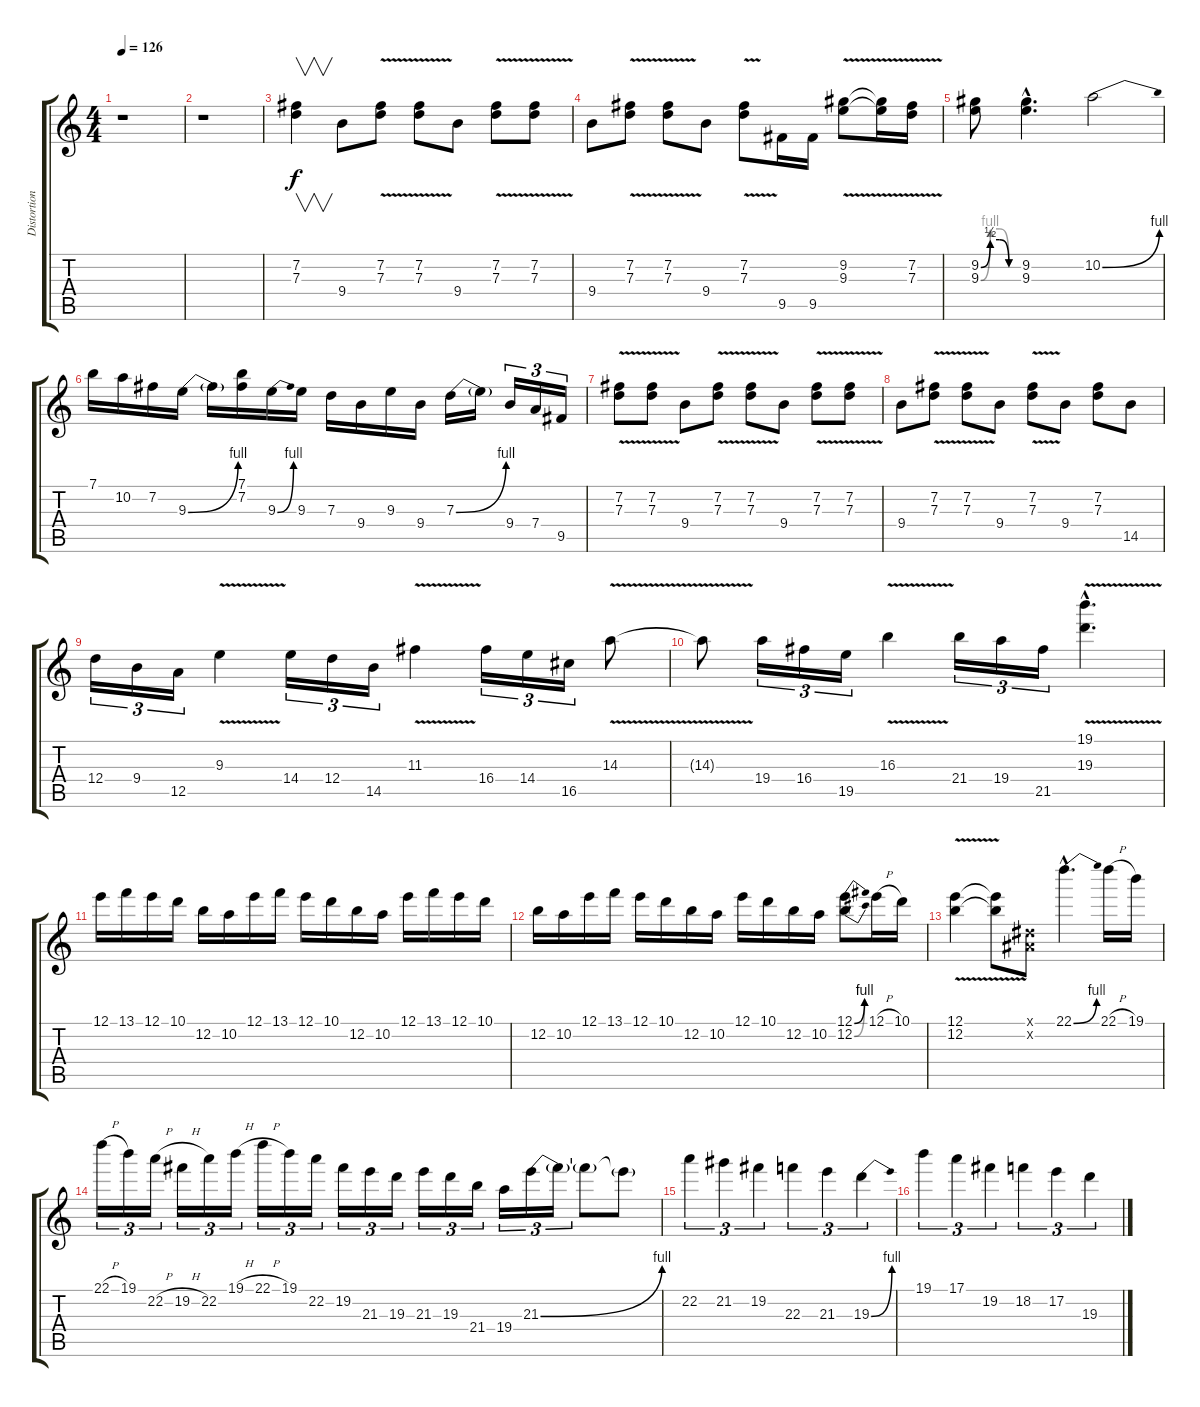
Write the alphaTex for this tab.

\track ("Distortion Guitar 4" "Distortion") {instrument distortionguitar}
\staff {score tabs}
\tuning (E4 B3 G3 D3 A2 E2) {hide}
\ts (4 4)
\tempo 126
\clef g2
\ks c
r.1{dy f} |
r.1 |
(7.2 7.3).4{v} 9.4.8 (7.2{v} 7.3{v}).8 (7.2{v} 7.3{v}).8 9.4.8 (7.2{v} 7.3{v}).8 (7.2{v} 7.3{v}).8 |
9.4.8 (7.2{v} 7.3{v}).8 (7.2{v} 7.3{v}).8 9.4.8 (7.2{v} 7.3{v}).8 9.5.16 9.5.16 (9.2{v} 9.3{v}).8 (9.2{t} 9.3{t}).16 (7.2{v} 7.3{v}).16 |
(9.2{be (custom 0 0 15 2 30 2 45 0 60 0)} 9.3{be (custom 0 0 15 4 30 4 45 0 60 0)}).8 (9.2{hac} 9.3{hac}).4{d} 10.2{be (bend 0 0 60 4)}.2 |
7.1.16 10.2.16 7.2.16 9.3{be (bend 0 0 60 4)}.16 9.3{t}.16 (7.1 7.2).16 9.3{be (bend 0 0 60 4)}.16 9.3.16 7.3.16 9.4.16 9.3.16 9.4.16 7.3{be (bend 0 0 60 4)}.16 7.3{t}.16 9.4.16{tu (3 2)} 7.4.16{tu (3 2)} 9.5.16{tu (3 2)} |
(7.2{v} 7.3{v}).8 (7.2{v} 7.3{v}).8 9.4.8 (7.2{v} 7.3{v}).8 (7.2{v} 7.3{v}).8 9.4.8 (7.2{v} 7.3{v}).8 (7.2{v} 7.3{v}).8 |
9.4.8 (7.2{v} 7.3{v}).8 (7.2{v} 7.3{v}).8 9.4.8 (7.2{v} 7.3{v}).8 9.4.8 (7.2 7.3).8 14.5.8 |
12.4.16{tu (3 2)} 9.4.16{tu (3 2)} 12.5.16{tu (3 2)} 9.3{v}.4 14.4.16{tu (3 2)} 12.4.16{tu (3 2)} 14.5.16{tu (3 2)} 11.3{v}.4 16.4.16{tu (3 2)} 14.4.16{tu (3 2)} 16.5.16{tu (3 2)} 14.3{v}.8 |
14.3{t}.8 19.4.16{tu (3 2)} 16.4.16{tu (3 2)} 19.5.16{tu (3 2)} 16.3{v}.4 21.4.16{tu (3 2)} 19.4.16{tu (3 2)} 21.5.16{tu (3 2)} (19.1{v hac} 19.3{v hac}).4{d} |
12.1.16 13.1.16 12.1.16 10.1.16 12.2.16 10.2.16 12.1.16 13.1.16 12.1.16 10.1.16 12.2.16 10.2.16 12.1.16 13.1.16 12.1.16 10.1.16 |
12.2.16 10.2.16 12.1.16 13.1.16 12.1.16 10.1.16 12.2.16 10.2.16 12.1.16 10.1.16 12.2.16 10.2.16 (12.1{be (bend 0 0 60 4)} 12.2{be (bend 0 0 60 4)}).8 12.1{h}.16 10.1.16 |
(12.1{v} 12.2{v}).4 (12.1{t} 12.2{t}).8 (-1.1{x} -1.2{x}).8 22.1{be (bend 0 0 60 4) hac}.4{d} 22.1{h}.16 19.1.16 |
22.1{h}.16{tu (3 2)} 19.1.16{tu (3 2)} 22.2{h}.16{tu (3 2)} 19.2{h}.16{tu (3 2)} 22.2.16{tu (3 2)} 19.1{h}.16{tu (3 2)} 22.1{h}.16{tu (3 2)} 19.1.16{tu (3 2)} 22.2.16{tu (3 2)} 19.2.16{tu (3 2)} 21.3.16{tu (3 2)} 19.3.16{tu (3 2)} 21.3.16{tu (3 2)} 19.3.16{tu (3 2)} 21.4.16{tu (3 2)} 19.4.16{tu (3 2)} 21.3{be (bend 0 0 60 4)}.16{tu (3 2)} 21.3{t}.16{tu (3 2)} 21.3{t}.8 21.3{t}.8 |
22.2.4{tu (3 2)} 21.2.4{tu (3 2)} 19.2.4{tu (3 2)} 22.3.4{tu (3 2)} 21.3.4{tu (3 2)} 19.3{be (bend 0 0 60 4)}.4{tu (3 2)} |
19.1.4{tu (3 2)} 17.1.4{tu (3 2)} 19.2.4{tu (3 2)} 18.2.4{tu (3 2)} 17.2.4{tu (3 2)} 19.3.4{tu (3 2)}
